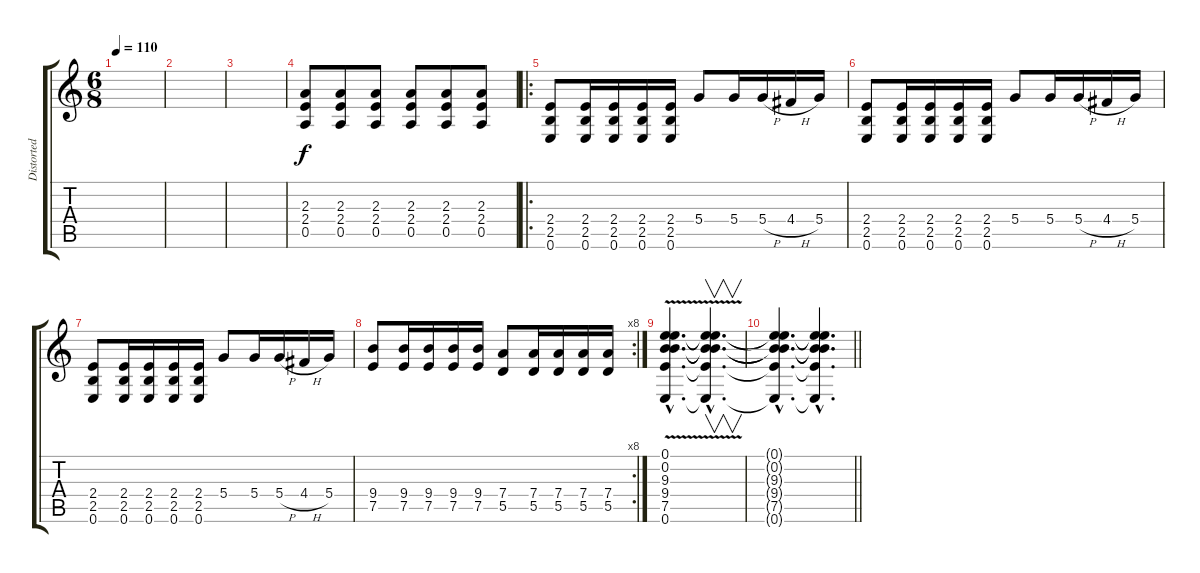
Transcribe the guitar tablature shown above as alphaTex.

\track ("Distorted Guitar" "Distorted ") {instrument overdrivenguitar}
\staff {score tabs}
\tuning (E4 B3 G3 D3 A2 E2) {hide}
\ts (6 8)
\tempo 110
\clef g2
\ks c
|
|
|
(2.3 2.4 0.5).8 (2.3 2.4 0.5).8 (2.3 2.4 0.5).8 (2.3 2.4 0.5).8 (2.3 2.4 0.5).8 (2.3 2.4 0.5).8 |
\ro
(2.4 2.5 0.6).8 (2.4 2.5 0.6).16 (2.4 2.5 0.6).16 (2.4 2.5 0.6).16 (2.4 2.5 0.6).16 5.4.8 5.4.16 5.4{h}.16 4.4{h}.16 5.4.16 |
(2.4 2.5 0.6).8 (2.4 2.5 0.6).16 (2.4 2.5 0.6).16 (2.4 2.5 0.6).16 (2.4 2.5 0.6).16 5.4.8 5.4.16 5.4{h}.16 4.4{h}.16 5.4.16 |
(2.4 2.5 0.6).8 (2.4 2.5 0.6).16 (2.4 2.5 0.6).16 (2.4 2.5 0.6).16 (2.4 2.5 0.6).16 5.4.8 5.4.16 5.4{h}.16 4.4{h}.16 5.4.16 |
\rc 8
(9.4 7.5).8 (9.4 7.5).16 (9.4 7.5).16 (9.4 7.5).16 (9.4 7.5).16 (7.4 5.5).8 (7.4 5.5).16 (7.4 5.5).16 (7.4 5.5).16 (7.4 5.5).16 |
(0.1{hac} 0.2{hac} 9.3{hac} 9.4{hac} 7.5{hac} 0.6{v hac}).4{d} (0.1{hac t} 0.2{hac t} 9.3{hac t} 9.4{hac t} 7.5{hac t} 0.6{hac t}).4{v d} |
\barLineRight lightlight
(0.1{hac t} 0.2{hac t} 9.3{hac t} 9.4{hac t} 7.5{hac t} 0.6{hac t}).4{d} (0.1{hac t} 0.2{hac t} 9.3{hac t} 9.4{hac t} 7.5{hac t} 0.6{hac t}).4{d}
